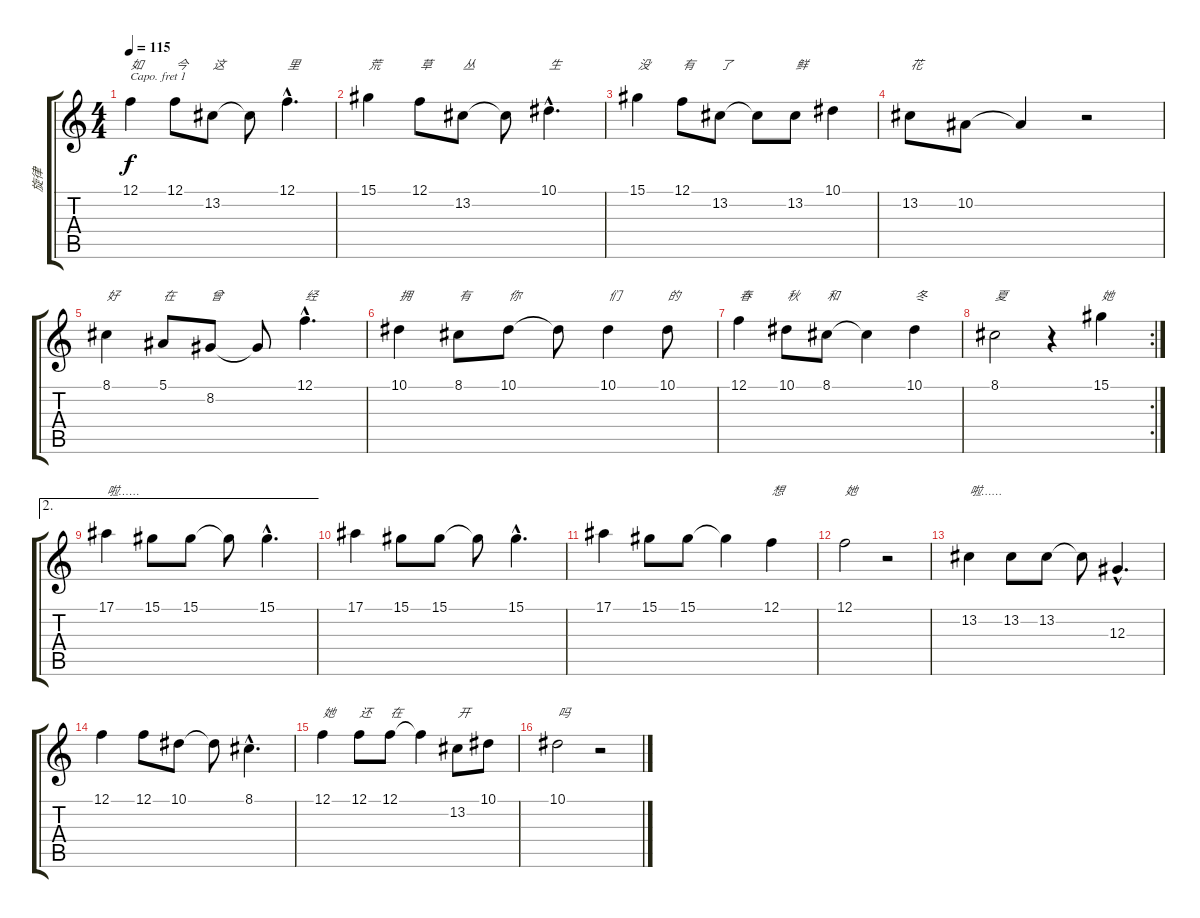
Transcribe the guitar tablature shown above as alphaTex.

\track ("旋律" "旋律") {instrument flute}
\staff {score tabs}
\capo 1
\tuning (E4 B3 G3 D3 A2 E2) {hide}
\ts (4 4)
\tempo 115
\clef g2
\ks c
12.1.4{txt "如" dy f} 12.1.8{txt "今"} 13.2.8{txt "这"} 13.2{t}.8 12.1{hac}.4{d txt "里"} |
15.1.4{txt "荒"} 12.1.8{txt "草"} 13.2.8{txt "丛"} 13.2{t}.8 10.1{hac}.4{d txt "生"} |
15.1.4{txt "没"} 12.1.8{txt "有"} 13.2.8{txt "了"} 13.2{t}.8 13.2.8{txt "鲜"} 10.1.4 |
13.2.8{txt "花"} 10.2.8 10.2{t}.4 r.2 |
8.1.4{txt "好"} 5.1.8{txt "在"} 8.2.8{txt "曾"} 8.2{t}.8 12.1{hac}.4{d txt "经"} |
10.1.4{txt "拥"} 8.1.8{txt "有"} 10.1.8{txt "你"} 10.1{t}.8 10.1.4{txt "们"} 10.1.8{txt "的"} |
12.1.4{txt "春"} 10.1.8{txt "秋"} 8.1.8{txt "和"} 8.1{t}.4 10.1.4{txt "冬"} |
\rc 2
8.1.2{txt "夏"} r.4 15.1.4{txt "她"} |
\ae 2
17.1.4{txt "啦……"} 15.1.8 15.1.8 15.1{t}.8 15.1{hac}.4{d} |
17.1.4 15.1.8 15.1.8 15.1{t}.8 15.1{hac}.4{d} |
17.1.4 15.1.8 15.1.8 15.1{t}.4 12.1.4{txt "想"} |
12.1.2{txt "她"} r.2 |
13.2.4{txt "啦……"} 13.2.8 13.2.8 13.2{t}.8 12.3{hac}.4{d} |
12.1.4 12.1.8 10.1.8 10.1{t}.8 8.1{hac}.4{d} |
12.1.4{txt "她"} 12.1.8{txt "还"} 12.1.8{txt "在"} 12.1{t}.4 13.2.8{txt "开"} 10.1.8 |
10.1.2{txt "吗"} r.2
